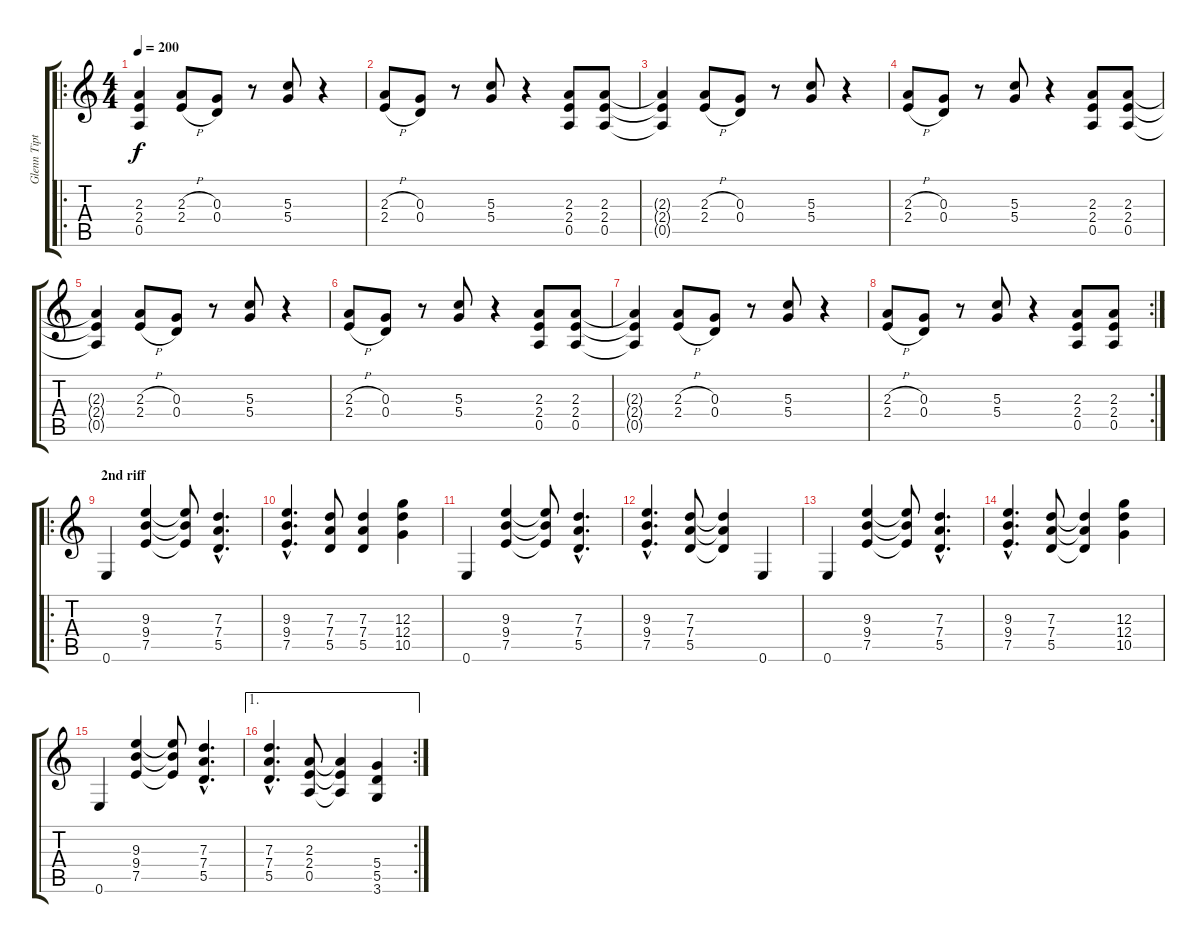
\track ("Glenn Tipton" "Glenn Tipt") {instrument distortionguitar}
\staff {score tabs}
\tuning (E4 B3 G3 D3 A2 E2) {hide}
\ro
\ts (4 4)
\tempo 200
\clef g2
\ks c
(2.3{t} 2.4{t} 0.5{t}).4{dy f} (2.3{h} 2.4{h}).8 (0.3 0.4).8 r.8 (5.3 5.4).8 r.4 |
(2.3{h} 2.4{h}).8 (0.3 0.4).8 r.8 (5.3 5.4).8 r.4 (2.3 2.4 0.5).8 (2.3 2.4 0.5).8 |
(2.3{t} 2.4{t} 0.5{t}).4 (2.3{h} 2.4{h}).8 (0.3 0.4).8 r.8 (5.3 5.4).8 r.4 |
(2.3{h} 2.4{h}).8 (0.3 0.4).8 r.8 (5.3 5.4).8 r.4 (2.3 2.4 0.5).8 (2.3 2.4 0.5).8 |
(2.3{t} 2.4{t} 0.5{t}).4 (2.3{h} 2.4{h}).8 (0.3 0.4).8 r.8 (5.3 5.4).8 r.4 |
(2.3{h} 2.4{h}).8 (0.3 0.4).8 r.8 (5.3 5.4).8 r.4 (2.3 2.4 0.5).8 (2.3 2.4 0.5).8 |
(2.3{t} 2.4{t} 0.5{t}).4 (2.3{h} 2.4{h}).8 (0.3 0.4).8 r.8 (5.3 5.4).8 r.4 |
\rc 2
(2.3{h} 2.4{h}).8 (0.3 0.4).8 r.8 (5.3 5.4).8 r.4 (2.3 2.4 0.5).8 (2.3 2.4 0.5).8 |
\ro
\section ("" "2nd riff")
0.6.4 (9.3 9.4 7.5).4 (9.3{t} 9.4{t} 7.5{t}).8 (7.3{hac} 7.4{hac} 5.5{hac}).4{d} |
(9.3{hac} 9.4{hac} 7.5{hac}).4{d} (7.3 7.4 5.5).8 (7.3 7.4 5.5).4 (12.3 12.4 10.5).4 |
0.6.4 (9.3 9.4 7.5).4 (9.3{t} 9.4{t} 7.5{t}).8 (7.3{hac} 7.4{hac} 5.5{hac}).4{d} |
(9.3{hac} 9.4{hac} 7.5{hac}).4{d} (7.3 7.4 5.5).8 (7.3{t} 7.4{t} 5.5{t}).4 0.6.4 |
0.6.4 (9.3 9.4 7.5).4 (9.3{t} 9.4{t} 7.5{t}).8 (7.3{hac} 7.4{hac} 5.5{hac}).4{d} |
(9.3{hac} 9.4{hac} 7.5{hac}).4{d} (7.3 7.4 5.5).8 (7.3{t} 7.4{t} 5.5{t}).4 (12.3 12.4 10.5).4 |
0.6.4 (9.3 9.4 7.5).4 (9.3{t} 9.4{t} 7.5{t}).8 (7.3{hac} 7.4{hac} 5.5{hac}).4{d} |
\ae 1
\rc 2
(7.3{hac} 7.4{hac} 5.5{hac}).4{d} (2.3 2.4 0.5).8 (2.3{t} 2.4{t} 0.5{t}).4 (5.4 5.5 3.6).4
